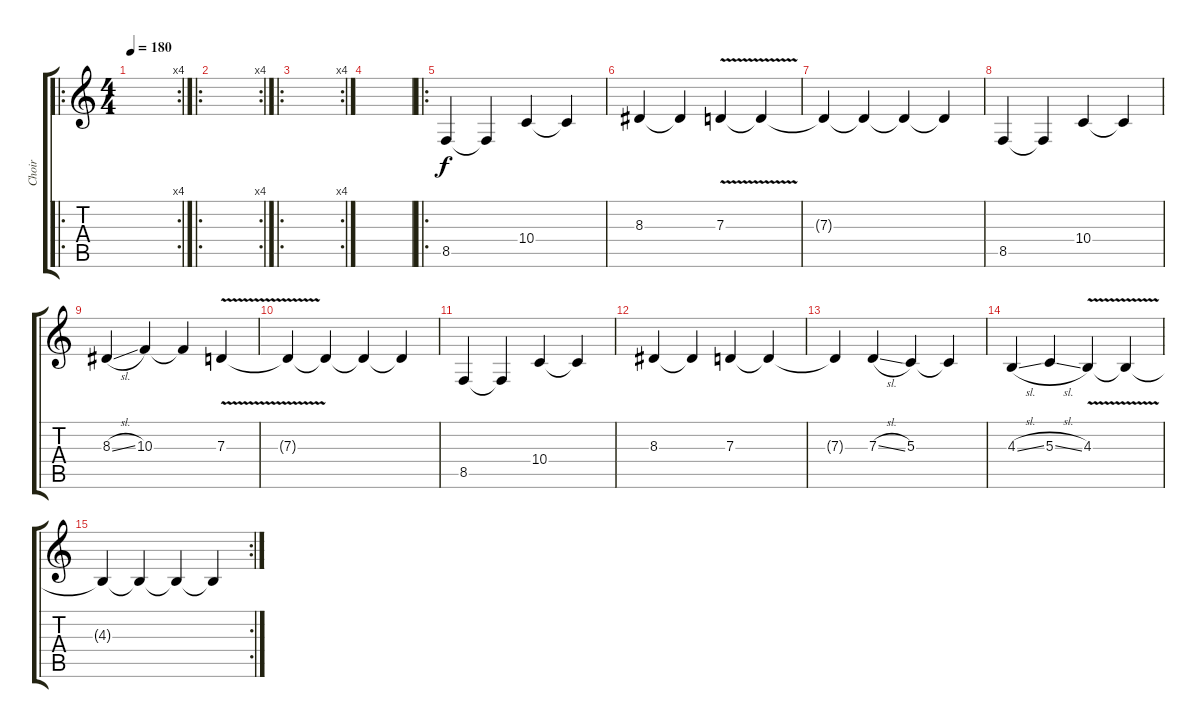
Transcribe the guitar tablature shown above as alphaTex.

\track ("Choir" "Choir") {instrument fx7echoes}
\staff {score tabs}
\tuning (E4 B3 G3 D3 A2 E2) {hide}
\ro
\rc 4
\ts (4 4)
\tempo 180
\clef g2
\ks c
|
\ro
\rc 4
|
\ro
\rc 4
|
|
\ro
8.5.4 8.5{t}.4 10.4.4 10.4{t}.4 |
8.3.4 8.3{t}.4 7.3{v}.4 7.3{t}.4 |
7.3{t}.4 7.3{t}.4 7.3{t}.4 7.3{t}.4 |
8.5.4 8.5{t}.4 10.4.4 10.4{t}.4 |
8.3{sl}.4 10.3.4 10.3{t}.4 7.3{v}.4 |
7.3{t}.4 7.3{t}.4 7.3{t}.4 7.3{t}.4 |
8.5.4 8.5{t}.4 10.4.4 10.4{t}.4 |
8.3.4 8.3{t}.4 7.3.4 7.3{t}.4 |
7.3{t}.4 7.3{sl}.4 5.3.4 5.3{t}.4 |
4.3{sl}.4 5.3{sl}.4 4.3{v}.4 4.3{t}.4 |
\rc 2
4.3{t}.4 4.3{t}.4 4.3{t}.4 4.3{t}.4
